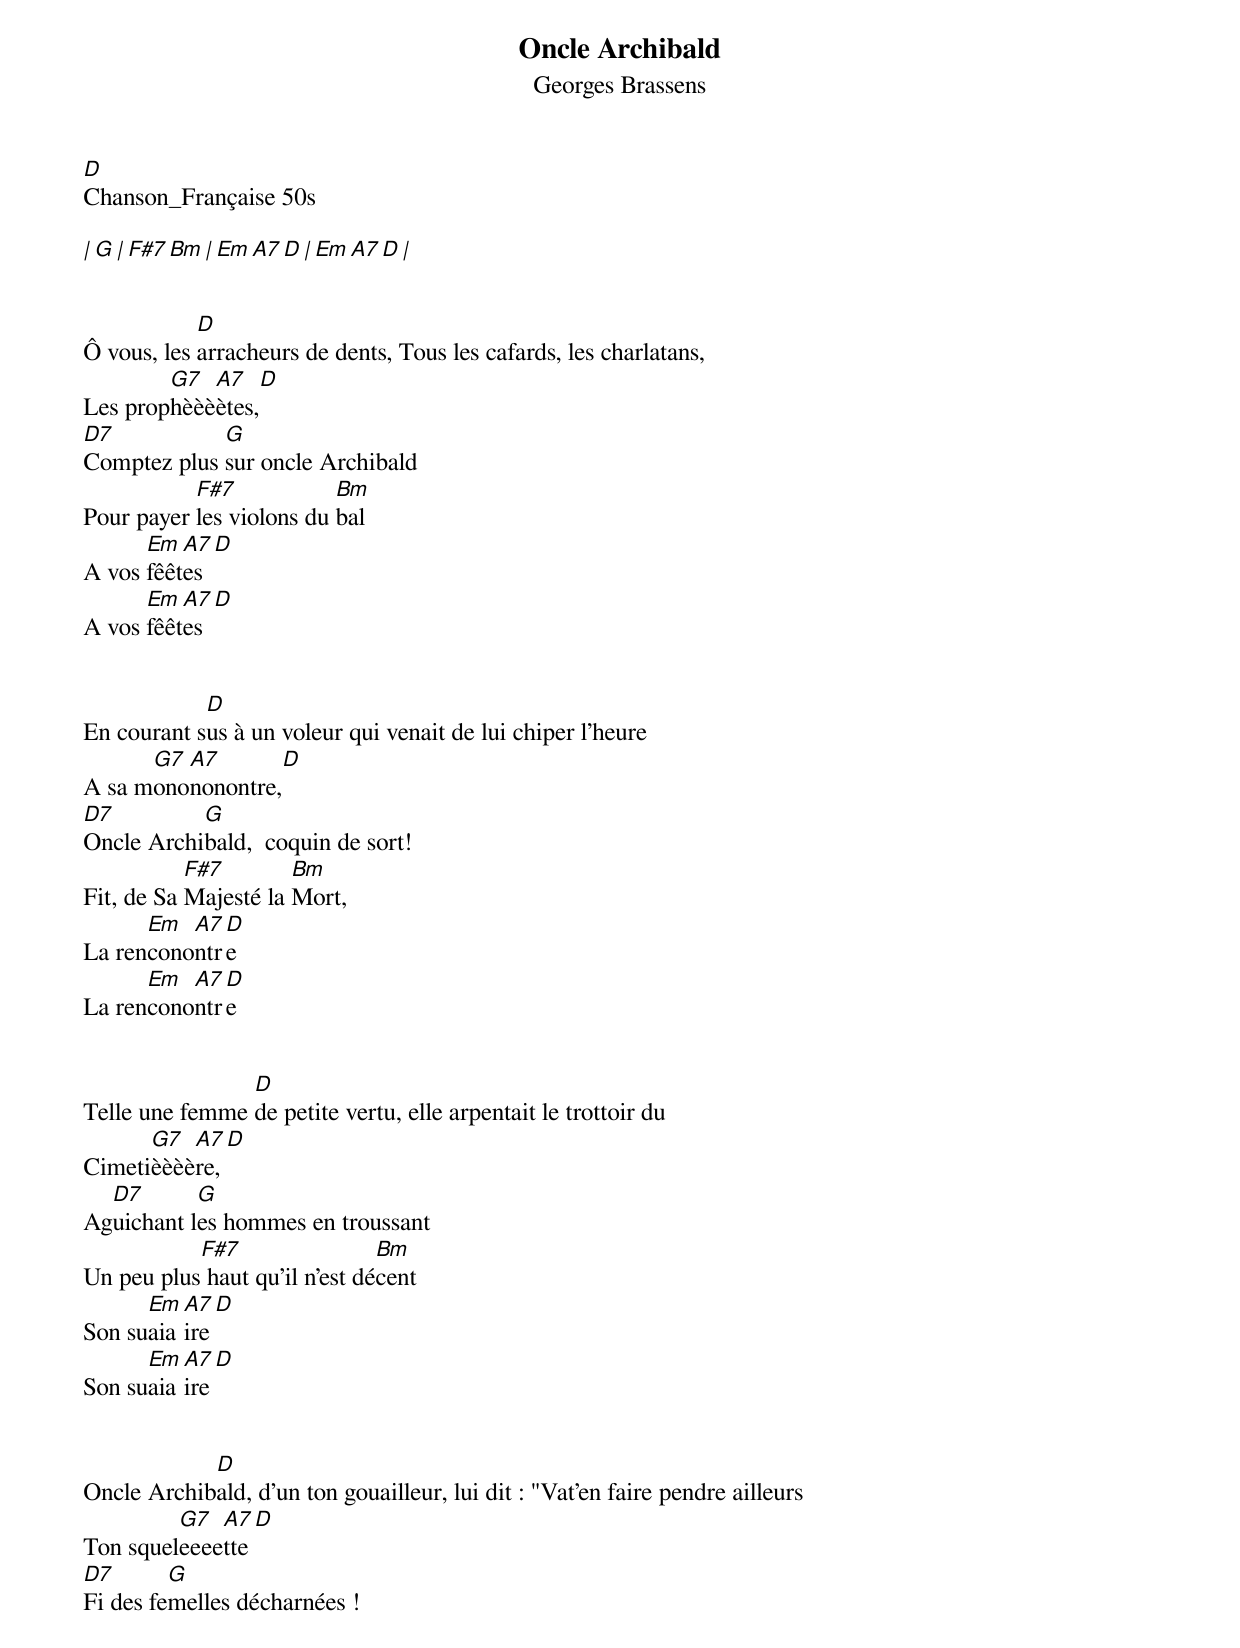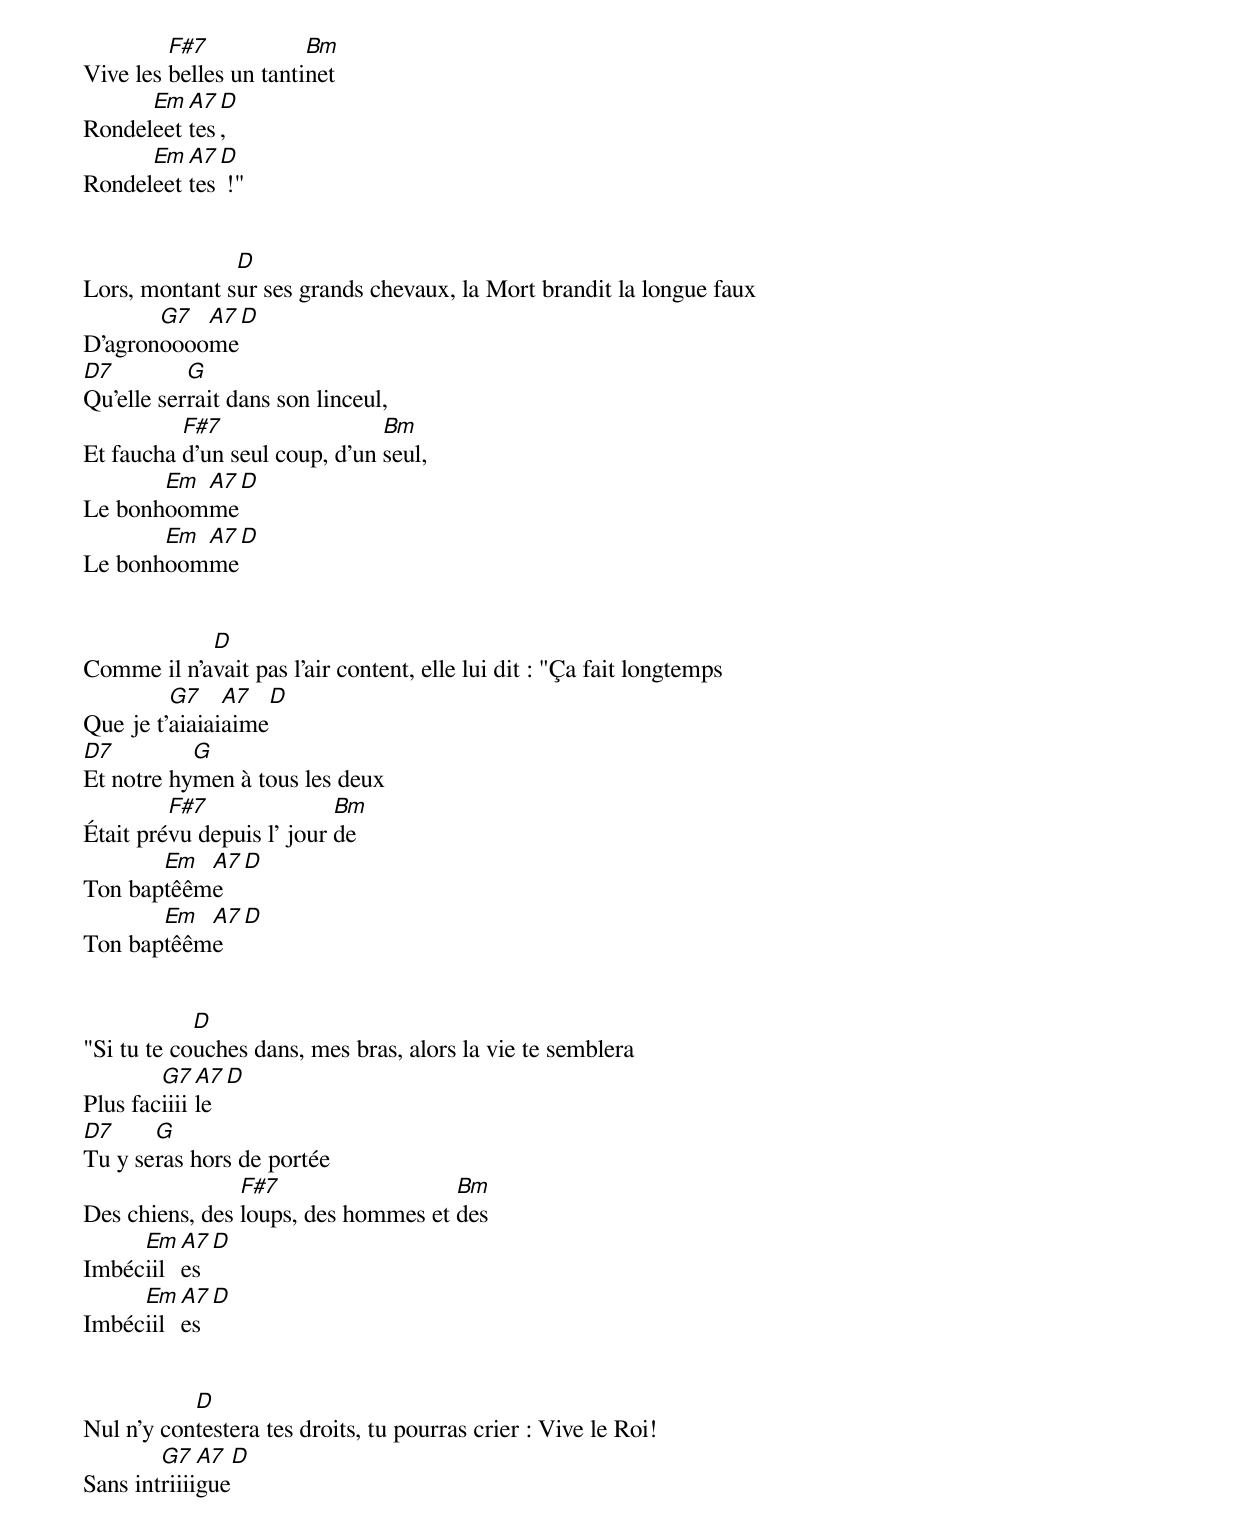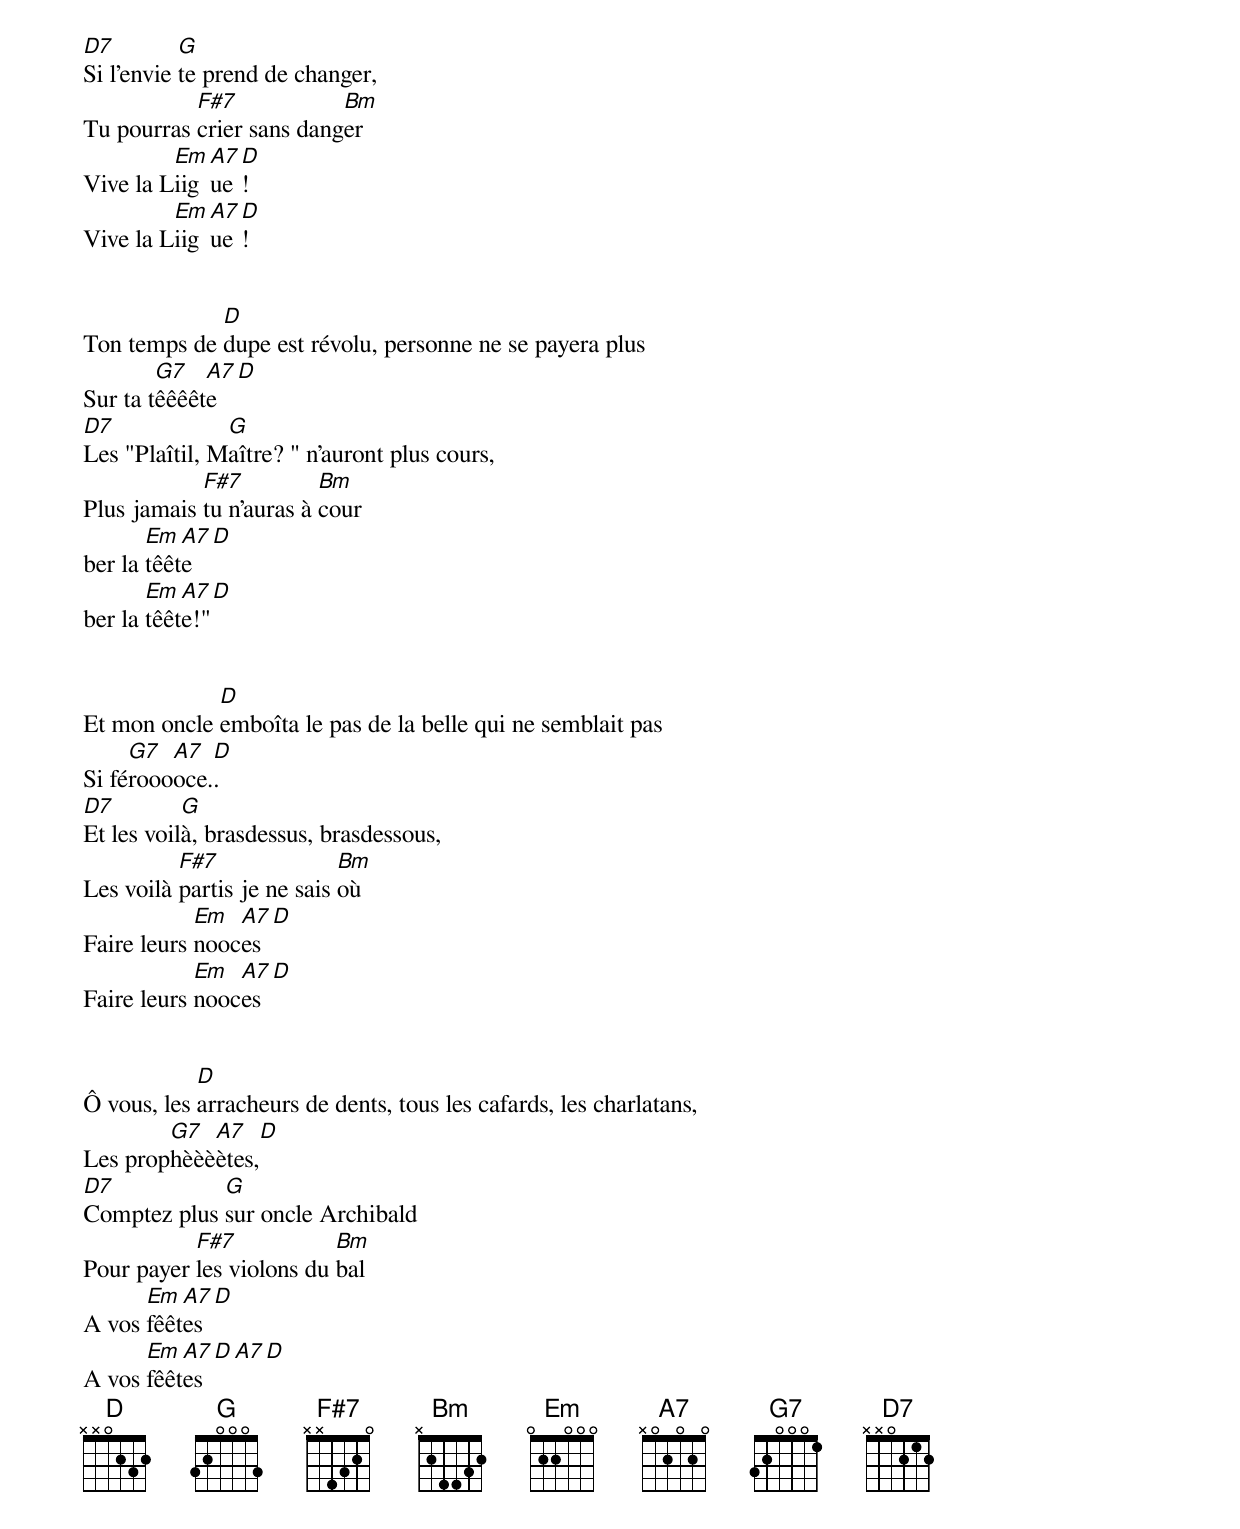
Oncle Archibald
Georges Brassens
D
Chanson_Française 50s

| G         | F#7   Bm  | Em   A7   D  |  Em   A7   D   |


            D
Ô vous, les arracheurs de dents, Tous les cafards, les charlatans,
        G7  A7     D
Les prophèèèètes,
D7           G
Comptez plus sur oncle Archibald
           F#7            Bm
Pour payer les violons du bal
      Em  A7  D
A vos fêêtes
      Em  A7  D
A vos fêêtes


            D
En courant sus à un voleur qui venait de lui chiper l'heure
      G7 A7       D
A sa monononontre,
D7         G
Oncle Archibald,  coquin de sort!
           F#7        Bm
Fit, de Sa Majesté la Mort,
      Em  A7 D
La renconontre
      Em  A7 D
La renconontre


                D
Telle une femme de petite vertu, elle arpentait le trottoir du
      G7  A7 D
Cimetièèèère,
  D7       G
Aguichant les hommes en troussant
           F#7                 Bm
Un peu plus haut qu'il n'est décent
      Em A7 D
Son suaiaire
      Em A7 D
Son suaiaire


            D
Oncle Archibald, d'un ton gouailleur, lui dit : "Vat'en faire pendre ailleurs
         G7  A7  D
Ton squeleeeette
D7       G
Fi des femelles décharnées !
         F#7            Bm
Vive les belles un tantinet
      Em A7 D
Rondeleettes,
      Em A7 D
Rondeleettes !"


               D
Lors, montant sur ses grands chevaux, la Mort brandit la longue faux
       G7  A7  D
D'agronoooome
D7         G
Qu'elle serrait dans son linceul,
          F#7                  Bm
Et faucha d'un seul coup, d'un seul,
       Em A7 D
Le bonhoomme
       Em A7 D
Le bonhoomme


            D
Comme il n'avait pas l'air content, elle lui dit : "Ça fait longtemps
         G7    A7   D
Que je t'aiaiaiaime
D7         G
Et notre hymen à tous les deux
         F#7               Bm
Était prévu depuis l' jour de
       Em  A7  D
Ton baptêême
       Em  A7  D
Ton baptêême


            D
"Si tu te couches dans, mes bras, alors la vie te semblera
        G7  A7  D
Plus faciiiile
D7     G
Tu y seras hors de portée
                F#7                  Bm
Des chiens, des loups, des hommes et des
     Em A7 D
Imbéciiles
     Em A7 D
Imbéciiles


           D
Nul n'y contestera tes droits, tu pourras crier : Vive le Roi!
        G7   A7  D
Sans intriiiigue
D7         G
Si l'envie te prend de changer,
           F#7            Bm
Tu pourras crier sans danger
         Em A7 D
Vive la Liigue !
         Em A7 D
Vive la Liigue !


             D
Ton temps de dupe est révolu, personne ne se payera plus
        G7   A7  D
Sur ta têêêête
D7             G
Les "Plaîtil, Maître? " n'auront plus cours,
            F#7          Bm
Plus jamais tu n'auras à cour
       Em  A7 D
ber la têête
       Em  A7 D
ber la têête!"


             D
Et mon oncle emboîta le pas de la belle qui ne semblait pas
     G7  A7  D
Si férooooce..
D7         G
Et les voilà, brasdessus, brasdessous,
          F#7               Bm
Les voilà partis je ne sais où
            Em  A7 D
Faire leurs nooces
            Em  A7 D
Faire leurs nooces


            D
Ô vous, les arracheurs de dents, tous les cafards, les charlatans,
        G7  A7     D
Les prophèèèètes,
D7           G
Comptez plus sur oncle Archibald
           F#7            Bm
Pour payer les violons du bal
      Em  A7  D
A vos fêêtes
      Em  A7  D   A7    D
A vos fêêtes
